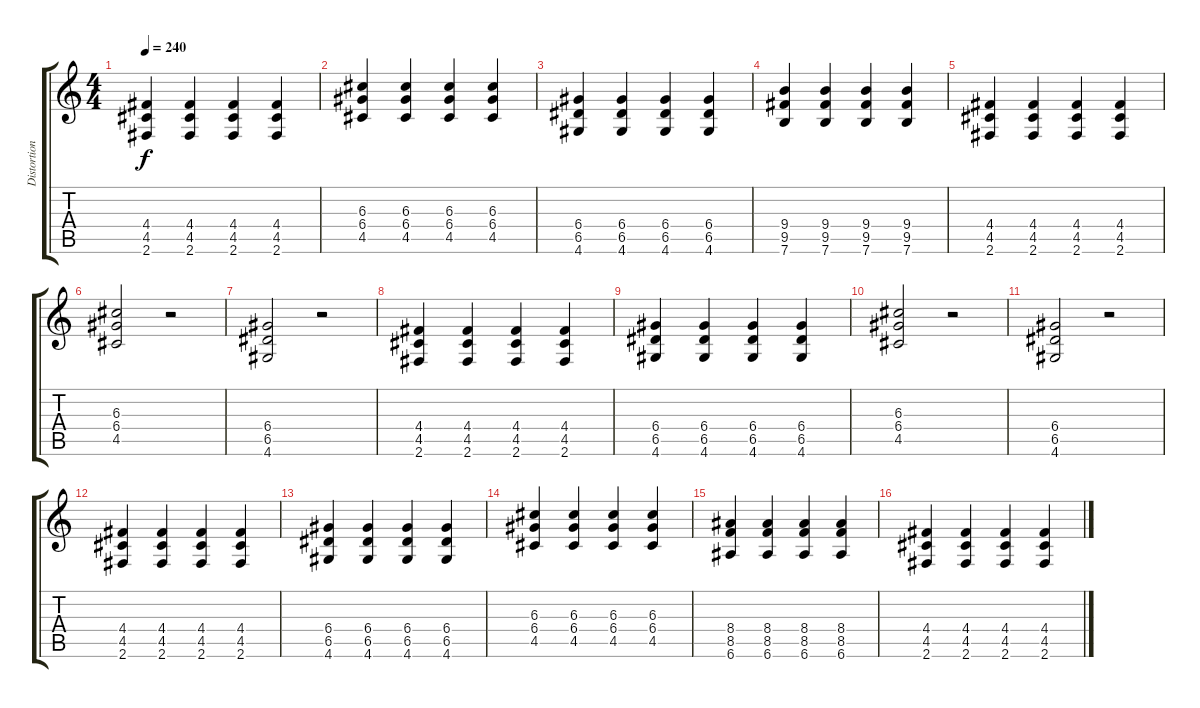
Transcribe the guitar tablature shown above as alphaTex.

\track ("Distortion Guitar" "Distortion") {instrument overdrivenguitar}
\staff {score tabs}
\tuning (E4 B3 G3 D3 A2 E2) {hide}
\ts (4 4)
\tempo 240
\clef g2
\ks c
(4.4 4.5 2.6).4{dy f} (4.4 4.5 2.6).4 (4.4 4.5 2.6).4 (4.4 4.5 2.6).4 |
(6.3 6.4 4.5).4 (6.3 6.4 4.5).4 (6.3 6.4 4.5).4 (6.3 6.4 4.5).4 |
(6.4 6.5 4.6).4 (6.4 6.5 4.6).4 (6.4 6.5 4.6).4 (6.4 6.5 4.6).4 |
(9.4 9.5 7.6).4 (9.4 9.5 7.6).4 (9.4 9.5 7.6).4 (9.4 9.5 7.6).4 |
(4.4 4.5 2.6).4 (4.4 4.5 2.6).4 (4.4 4.5 2.6).4 (4.4 4.5 2.6).4 |
(6.3 6.4 4.5).2 r.2 |
(6.4 6.5 4.6).2 r.2 |
(4.4 4.5 2.6).4 (4.4 4.5 2.6).4 (4.4 4.5 2.6).4 (4.4 4.5 2.6).4 |
(6.4 6.5 4.6).4 (6.4 6.5 4.6).4 (6.4 6.5 4.6).4 (6.4 6.5 4.6).4 |
(6.3 6.4 4.5).2 r.2 |
(6.4 6.5 4.6).2 r.2 |
(4.4 4.5 2.6).4 (4.4 4.5 2.6).4 (4.4 4.5 2.6).4 (4.4 4.5 2.6).4 |
(6.4 6.5 4.6).4 (6.4 6.5 4.6).4 (6.4 6.5 4.6).4 (6.4 6.5 4.6).4 |
(6.3 6.4 4.5).4 (6.3 6.4 4.5).4 (6.3 6.4 4.5).4 (6.3 6.4 4.5).4 |
(8.4 8.5 6.6).4 (8.4 8.5 6.6).4 (8.4 8.5 6.6).4 (8.4 8.5 6.6).4 |
(4.4 4.5 2.6).4 (4.4 4.5 2.6).4 (4.4 4.5 2.6).4 (4.4 4.5 2.6).4
